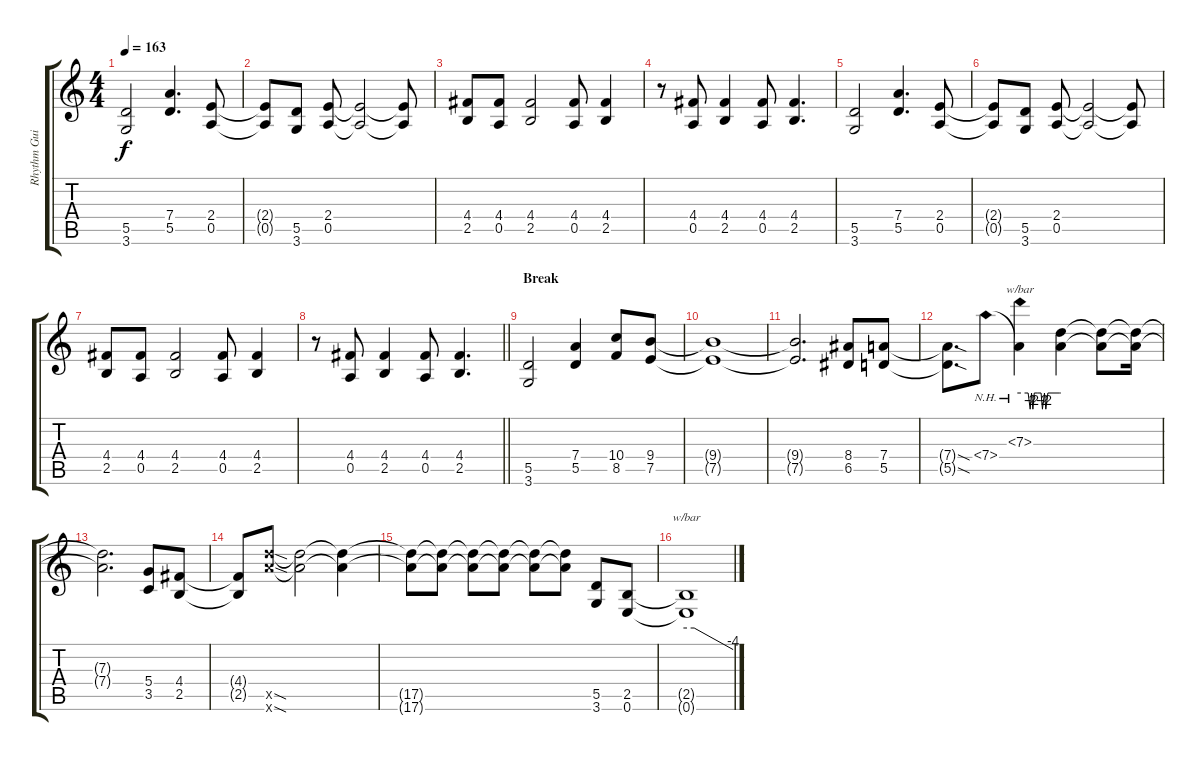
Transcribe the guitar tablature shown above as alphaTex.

\track ("Rhythm Guitar R" "Rhythm Gui") {instrument distortionguitar}
\staff {score tabs}
\tuning (E4 B3 G3 D3 A2 E2) {hide}
\ts (4 4)
\tempo 163
\clef g2
\ks c
(5.5 3.6).2{dy f} (7.4 5.5).4{d} (2.4 0.5).8 |
(2.4{t} 0.5{t}).8 (5.5 3.6).8 (2.4 0.5).8 (2.4{t} 0.5{t}).2 (2.4{t} 0.5{t}).8 |
(4.4 2.5).8 (4.4 0.5).8 (4.4 2.5).2 (4.4 0.5).8 (4.4 2.5).4 |
r.8 (4.4 0.5).8 (4.4 2.5).4 (4.4 0.5).8 (4.4 2.5).4{d} |
(5.5 3.6).2 (7.4 5.5).4{d} (2.4 0.5).8 |
(2.4{t} 0.5{t}).8 (5.5 3.6).8 (2.4 0.5).8 (2.4{t} 0.5{t}).2 (2.4{t} 0.5{t}).8 |
(4.4 2.5).8 (4.4 0.5).8 (4.4 2.5).2 (4.4 0.5).8 (4.4 2.5).4 |
\barLineRight lightlight
r.8 (4.4 0.5).8 (4.4 2.5).4 (4.4 0.5).8 (4.4 2.5).4{d} |
\section ("" "Break")
(5.5 3.6).2 (7.4 5.5).4 (10.4 8.5).8 (9.4 7.5).8 |
(9.4{t} 7.5{t}).1 |
(9.4{t} 7.5{t}).2{d} (8.4 6.5).8 (7.4 5.5).8 |
(7.4{sod t} 5.5{sod t}).8{d} 7.4{nh}.8 (7.3{nh} 7.4{t}).4{tbe (custom default 0 0 12 0 15 -8 17 0 19 -8 21 0 26 0 31 0 33 -8 36 0 38 -8 41 0 50 0 58 0 60 0)} (7.3{t} 7.4{t}).4 (7.3{t} 7.4{t}).8 (7.3{t} 7.4{t}).16 |
(7.3{t} 7.4{t}).2{d} (5.4 3.5).8 (4.4 2.5).8 |
(4.4{t} 2.5{t}).8 (17.5{sod x} 17.6{sod x}).8 (17.5{t} 17.6{t}).2 (17.5{t} 17.6{t}).4 |
(17.5{t} 17.6{t}).8 (17.5{t} 17.6{t}).8 (17.5{t} 17.6{t}).8 (17.5{t} 17.6{t}).8 (17.5{t} 17.6{t}).8 (17.5{t} 17.6{t}).8 (5.5 3.6).8 (2.5 0.6).8 |
(2.5{t} 0.6{t}).1{tbe (custom default 0 0 10 0 60 -16)}
